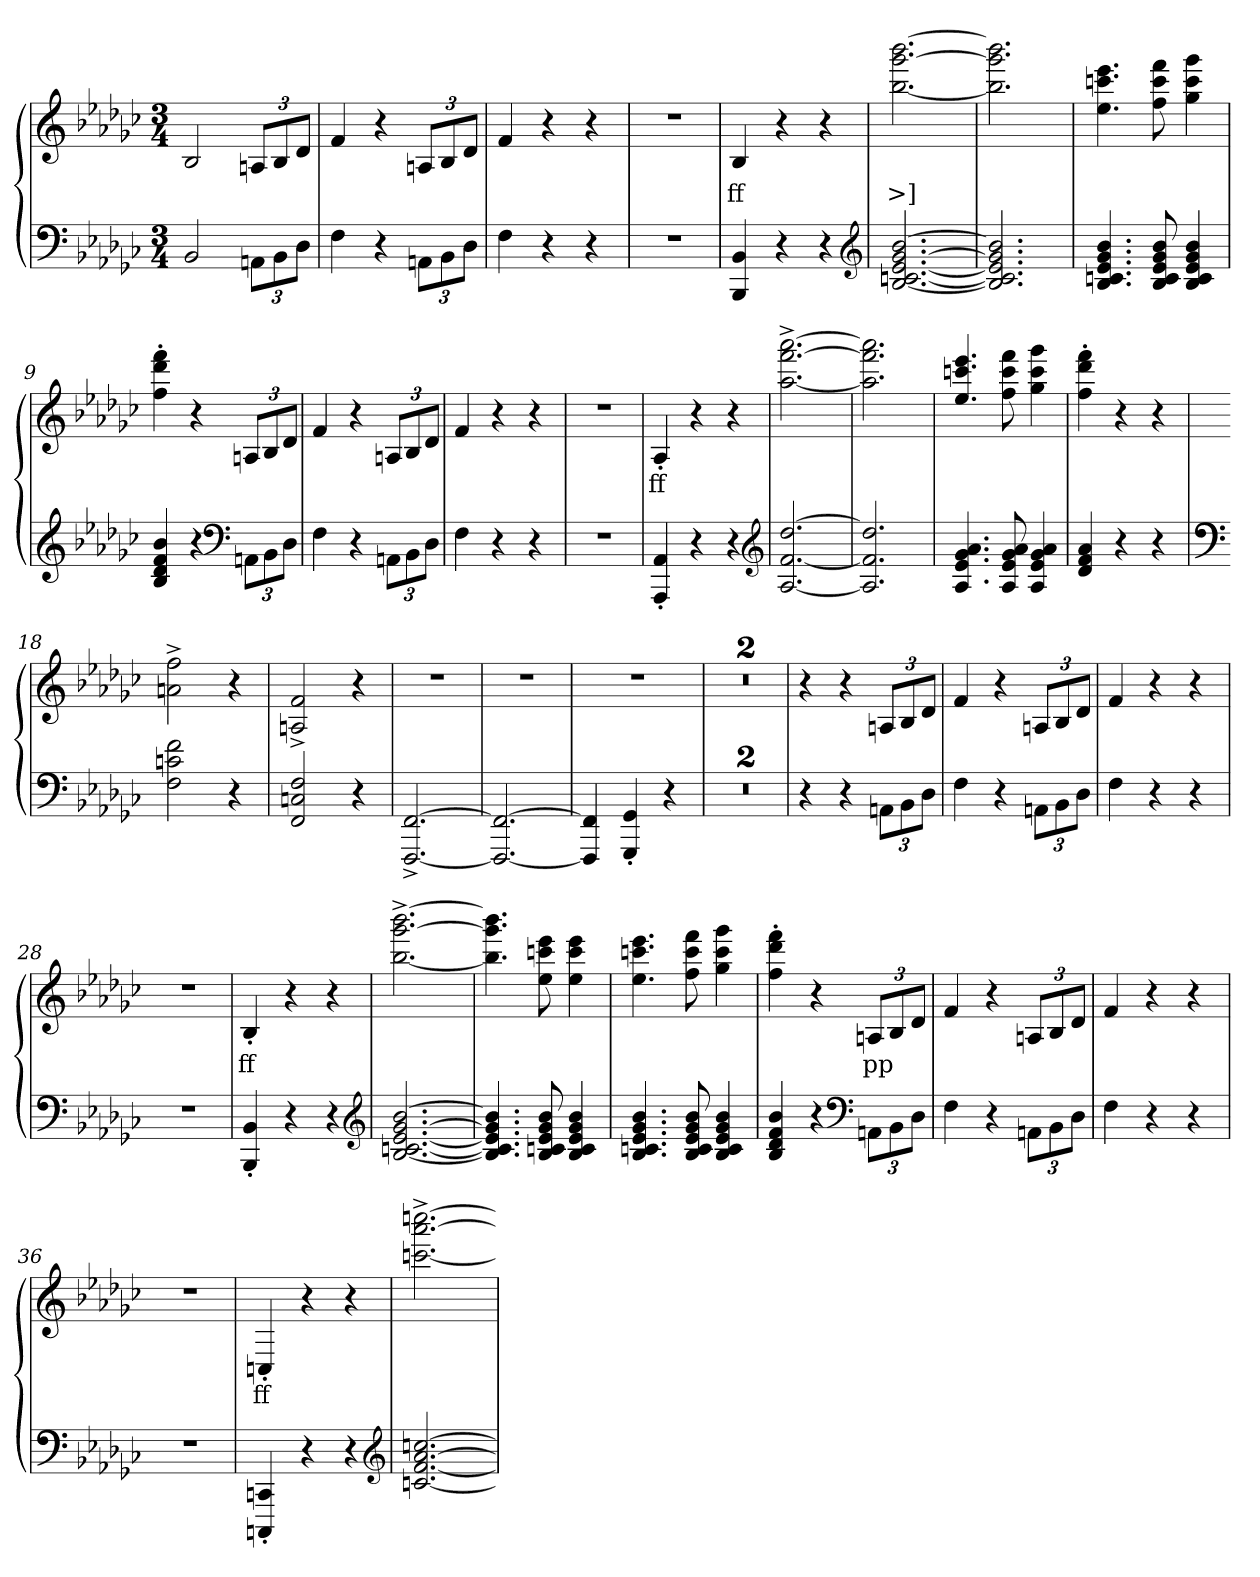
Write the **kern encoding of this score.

**kern	**kern	**text
*part2	*part1	*part1
*staff2	*staff1	*staff1
*clefF4	*clefG2	*
*k[b-e-a-d-g-c-]	*k[b-e-a-d-g-c-]	*
*M3/4	*M3/4	*
=1	=1	=1
2BB-	2B-	.
12AAn\L	12An/L	.
12BB-	12B-/	.
12D-J	12d-\J	.
=2	=2	=2
4F	4f	.
4r	4r	.
12AAn\L	12An/L	.
12BB-	12B-/	.
12D-J	12d-\J	.
=3	=3	=3
4F	4f	.
4r	4r	.
4r	4r	.
=4	=4	=4
2.r	2.r	.
=5	=5	=5
4BB- 4BBB-	4B-	ff
4r	4r	.
4r	4r	.
*clefG2	*	*
=6	=6	=6
[2.b- [2.g- [2.e- [2.cn [2.B-	[2.bbb- [2.ggg- [2.bb-	>]
=7	=7	=7
2.b-] 2.g-] 2.e-] 2.cn] 2.B-]	2.bbb-] 2.ggg-] 2.bb-]	.
=8	=8	=8
4.b- 4.g- 4.e- 4.cn 4.B-	4.eee-\ 4.cccn\ 4.ee-\	.
8b- 8g- 8e- 8c 8B-	8fff 8ccc 8ff	.
4b- 4g- 4e- 4c 4B-	4ggg- 4ccc 4gg-	.
=9	=9	=9
4b- 4f 4d- 4B-	4fff'> 4ddd-'> 4ff'>	.
4r	4r	pp
*clefF4	*	*
12AAn\L	12An/L	.
12BB-	12B-/	.
12D-J	12d-\J	.
=10	=10	=10
4F	4f	.
4r	4r	.
12AAn\L	12An/L	.
12BB-	12B-/	.
12D-J	12d-\J	.
=11	=11	=11
4F	4f	.
4r	4r	.
4r	4r	.
=12	=12	=12
2.r	2.r	.
=13	=13	=13
4AA-'> 4AAA-'>	4A-'>	ff
4r	4r	.
4r	4r	.
*clefG2	*	*
=14	=14	=14
[2.dd- [2.f [2.A-	[2.aaa-^> [2.fff^> [2.aa-^>	.
=15	=15	=15
2.dd-] 2.f] 2.A-]	2.aaa-] 2.fff] 2.aa-]	.
=16	=16	=16
4.a- 4.g- 4.e- 4.A-	4.eee- 4.cccn 4.ee-/	.
8a- 8g- 8e- 8A-	8fff 8ccc 8ff	.
4a- 4g- 4e- 4A-	4ggg- 4ccc 4gg-	.
=17	=17	=17
4a- 4f 4d-	4fff'> 4ddd-'> 4ff\'>	.
4r	4r	.
4r	4r	.
=18	=18	=18
*clefF4	*	*
2f 2cn 2F	2ff^> 2an^>	.
4r	4r	.
=19	=19	=19
2F 2Cn 2FF	2f^> 2An^>	.
4r	4r	.
=20	=20	=20
[2.FF^> [2.FFF^>	2.r	.
=21	=21	=21
2.FF_ 2.FFF_	2.r	.
=22	=22	=22
4FF] 4FFF]	2.r	.
4GG-'> 4GGG-'>	.	.
4r	.	.
=23	=23	=23
2.r	2.r	.
=24	=24	=24
2.r	2.r	.
=25	=25	=25
4r	4r	.
4r	4r	pp
12AAn\L	12An/L	.
12BB-	12B-/	.
12D-J	12d-\J	.
=26	=26	=26
4F	4f	.
4r	4r	.
12AAn\L	12An/L	.
12BB-	12B-/	.
12D-J	12d-\J	.
=27	=27	=27
4F	4f	.
4r	4r	.
4r	4r	.
=28	=28	=28
2.r	2.r	.
=29	=29	=29
4BB-'> 4BBB-'>	4B-'>	ff
4r	4r	.
4r	4r	.
*clefG2	*	*
=30	=30	=30
[2.b- [2.g- [2.e- [2.cn [2.B-	[2.bbb-^> [2.ggg-^> [2.bb-^>	.
=31	=31	=31
4.b-] 4.g-] 4.e-] 4.cn] 4.B-]	4.bbb-] 4.ggg-] 4.bb-]	.
8b- 8g- 8e- 8c 8B-	8eee- 8cccn 8ee-	.
4b- 4g- 4e- 4c 4B-	4eee- 4ccc 4ee-	.
=32	=32	=32
4.b- 4.g- 4.e- 4.cn 4.B-	4.eee-\ 4.cccn\ 4.ee-\	.
8b- 8g- 8e- 8c 8B-	8fff 8ccc 8ff	.
4b- 4g- 4e- 4c 4B-	4ggg- 4ccc 4gg-	.
=33	=33	=33
4b- 4f 4d- 4B-	4fff'> 4ddd-'> 4ff'>	.
4r	4r	.
*clefF4	*	*
12AAn\L	12An/L	pp
12BB-	12B-/	.
12D-J	12d-\J	.
=34	=34	=34
4F	4f	.
4r	4r	.
12AAn\L	12An/L	.
12BB-	12B-/	.
12D-J	12d-\J	.
=35	=35	=35
4F	4f	.
4r	4r	.
4r	4r	.
=36	=36	=36
2.r	2.r	.
=37	=37	=37
4CCn'> 4CCCn'>	4Cn'>	ff
4r	4r	.
4r	4r	.
*clefG2	*	*
=38	=38	=38
[2.ccn [2.a- [2.f [2.cn	[2.ccccn^> [2.aaa-^> [2.cccn^>	.
=	=	=
*-	*-	*-
